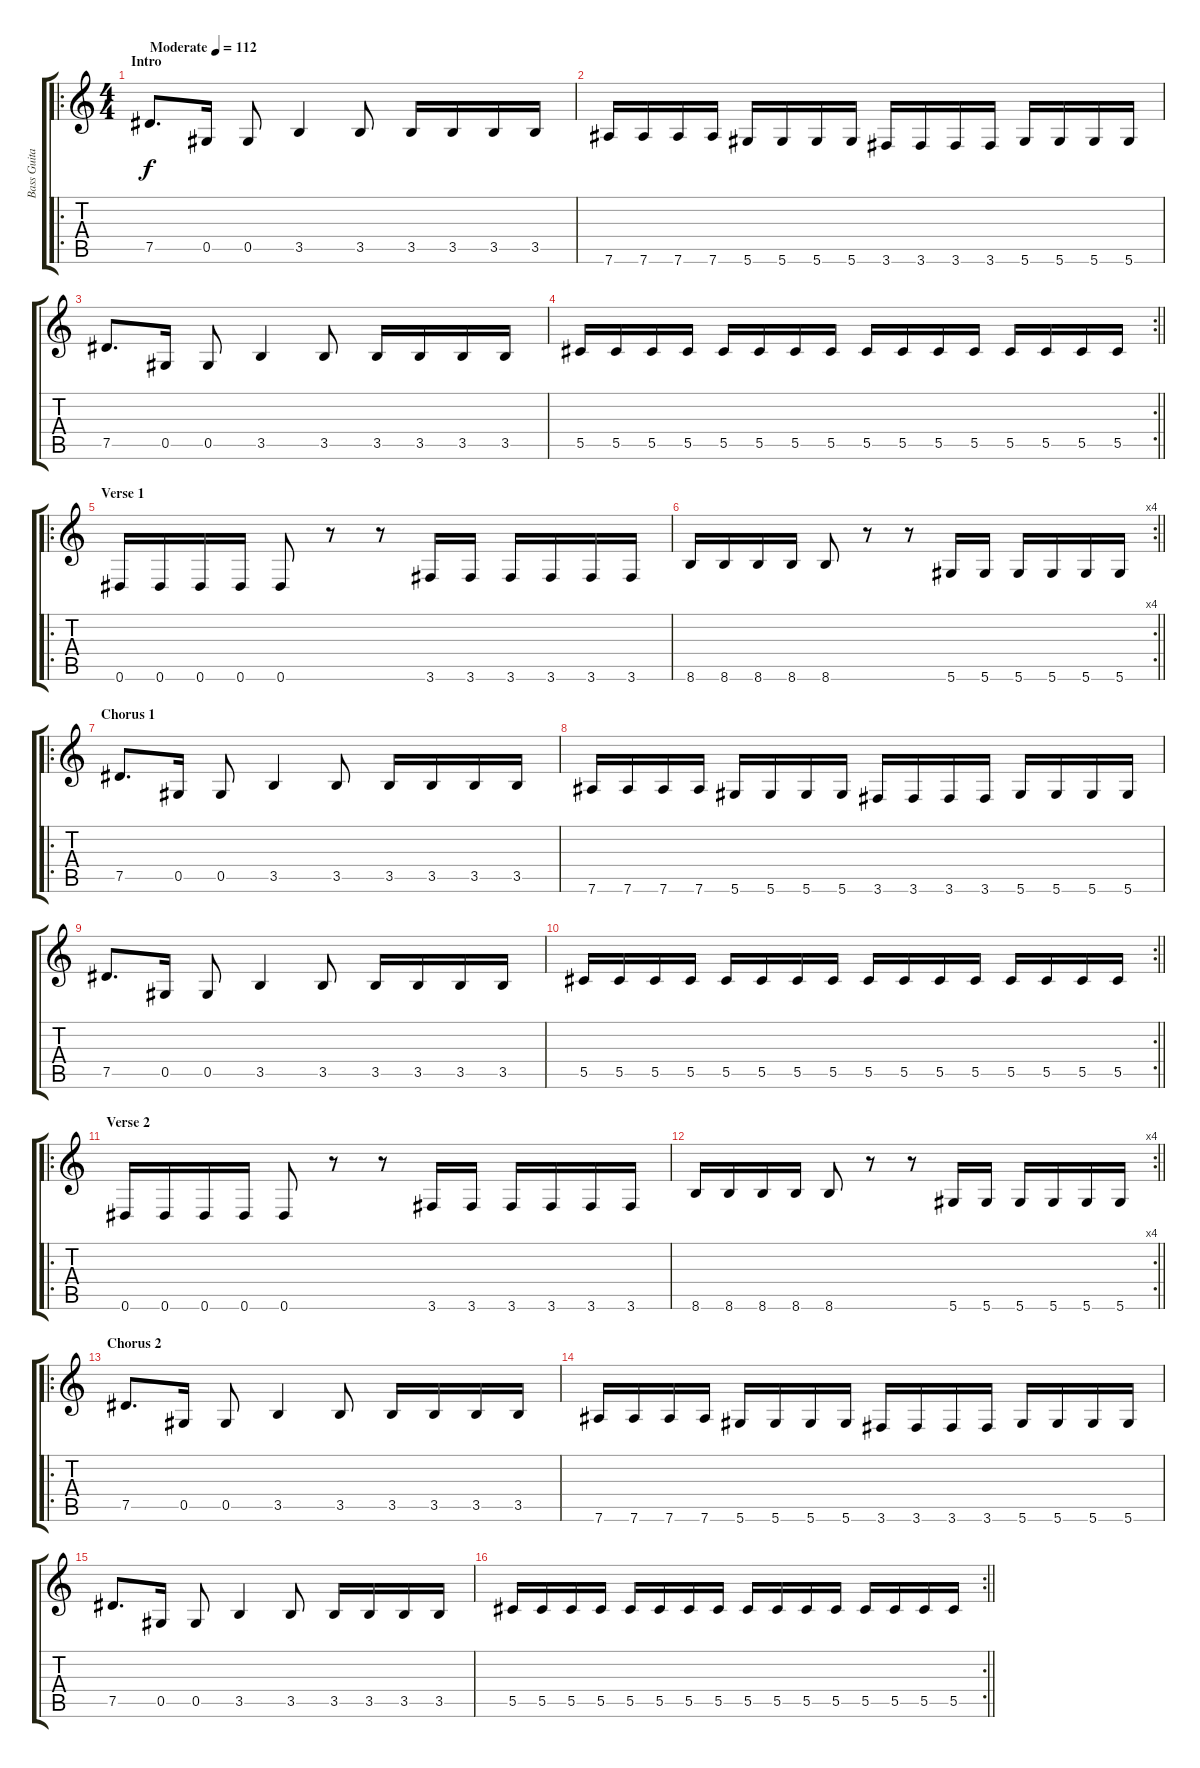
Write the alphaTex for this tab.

\track ("Bass Guitar" "Bass Guita") {instrument electricbasspick}
\staff {score tabs}
\tuning (Eb4 Bb3 Gb3 Db3 Ab2 Eb2) {hide}
\ro
\ts (4 4)
\section ("" "Intro")
\tempo (112 "Moderate")
\clef g2
\ks c
7.5.8{d dy f instrument electricbasspick} 0.5.16 0.5.8 3.5.4 3.5.8 3.5.16 3.5.16 3.5.16 3.5.16 |
7.6.16 7.6.16 7.6.16 7.6.16 5.6.16 5.6.16 5.6.16 5.6.16 3.6.16 3.6.16 3.6.16 3.6.16 5.6.16 5.6.16 5.6.16 5.6.16 |
7.5.8{d} 0.5.16 0.5.8 3.5.4 3.5.8 3.5.16 3.5.16 3.5.16 3.5.16 |
\rc 2
\barLineRight lightlight
5.5.16 5.5.16 5.5.16 5.5.16 5.5.16 5.5.16 5.5.16 5.5.16 5.5.16 5.5.16 5.5.16 5.5.16 5.5.16 5.5.16 5.5.16 5.5.16 |
\ro
\section ("" "Verse 1")
0.6.16 0.6.16 0.6.16 0.6.16 0.6.8 r.8 r.8 3.6.16 3.6.16 3.6.16 3.6.16 3.6.16 3.6.16 |
\rc 4
\barLineRight lightlight
8.6.16 8.6.16 8.6.16 8.6.16 8.6.8 r.8 r.8 5.6.16 5.6.16 5.6.16 5.6.16 5.6.16 5.6.16 |
\ro
\section ("" "Chorus 1")
7.5.8{d} 0.5.16 0.5.8 3.5.4 3.5.8 3.5.16 3.5.16 3.5.16 3.5.16 |
7.6.16 7.6.16 7.6.16 7.6.16 5.6.16 5.6.16 5.6.16 5.6.16 3.6.16 3.6.16 3.6.16 3.6.16 5.6.16 5.6.16 5.6.16 5.6.16 |
7.5.8{d} 0.5.16 0.5.8 3.5.4 3.5.8 3.5.16 3.5.16 3.5.16 3.5.16 |
\rc 2
\barLineRight lightlight
5.5.16 5.5.16 5.5.16 5.5.16 5.5.16 5.5.16 5.5.16 5.5.16 5.5.16 5.5.16 5.5.16 5.5.16 5.5.16 5.5.16 5.5.16 5.5.16 |
\ro
\section ("" "Verse 2")
0.6.16 0.6.16 0.6.16 0.6.16 0.6.8 r.8 r.8 3.6.16 3.6.16 3.6.16 3.6.16 3.6.16 3.6.16 |
\rc 4
\barLineRight lightlight
8.6.16 8.6.16 8.6.16 8.6.16 8.6.8 r.8 r.8 5.6.16 5.6.16 5.6.16 5.6.16 5.6.16 5.6.16 |
\ro
\section ("" "Chorus 2")
7.5.8{d} 0.5.16 0.5.8 3.5.4 3.5.8 3.5.16 3.5.16 3.5.16 3.5.16 |
7.6.16 7.6.16 7.6.16 7.6.16 5.6.16 5.6.16 5.6.16 5.6.16 3.6.16 3.6.16 3.6.16 3.6.16 5.6.16 5.6.16 5.6.16 5.6.16 |
7.5.8{d} 0.5.16 0.5.8 3.5.4 3.5.8 3.5.16 3.5.16 3.5.16 3.5.16 |
\rc 2
\barLineRight lightlight
5.5.16 5.5.16 5.5.16 5.5.16 5.5.16 5.5.16 5.5.16 5.5.16 5.5.16 5.5.16 5.5.16 5.5.16 5.5.16 5.5.16 5.5.16 5.5.16
